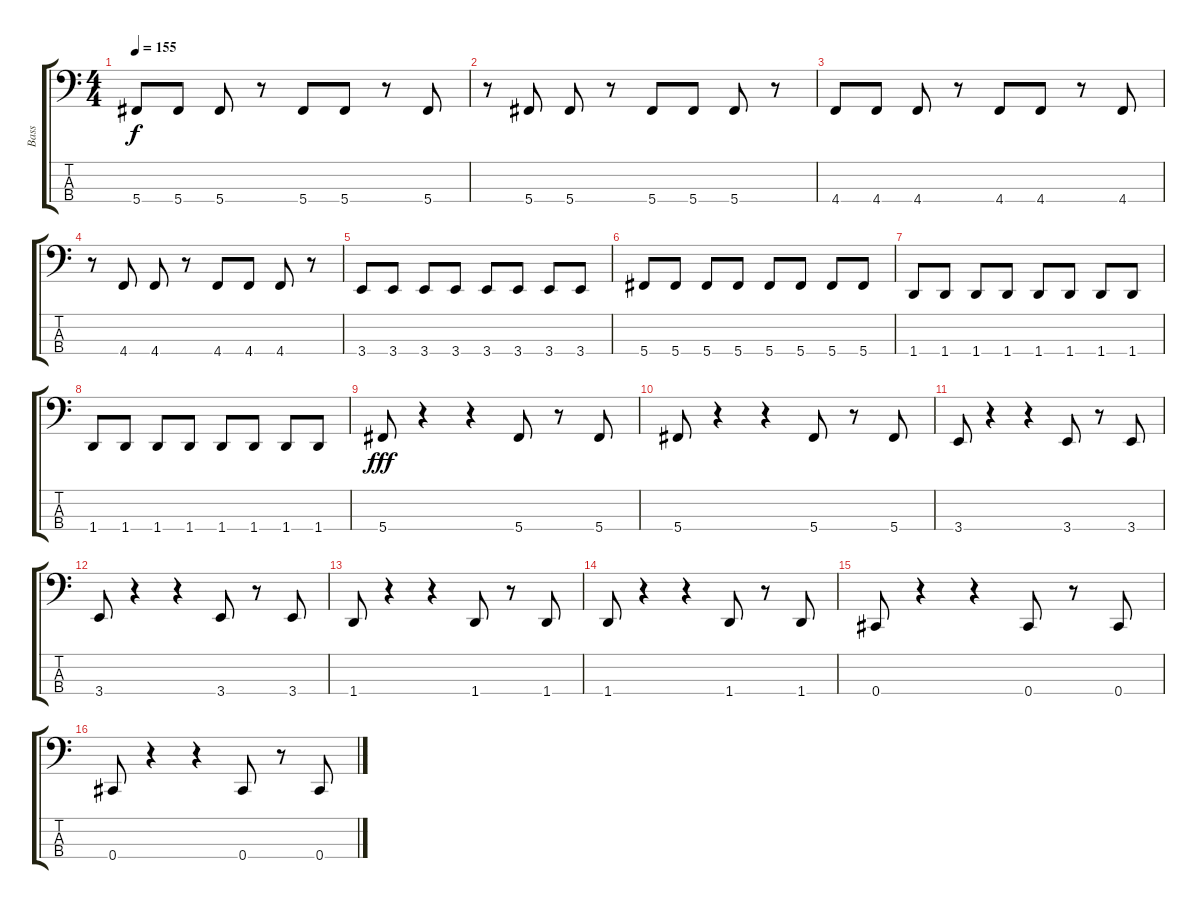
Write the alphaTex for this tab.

\track ("Bass" "Bass") {instrument electricbassfinger}
\staff {score tabs}
\tuning (Gb2 Db2 Ab1 Db1) {hide}
\ts (4 4)
\tempo 155
\clef f4
\ks c
5.4.8{dy f} 5.4.8 5.4.8 r.8 5.4.8 5.4.8 r.8 5.4.8 |
r.8 5.4.8 5.4.8 r.8 5.4.8 5.4.8 5.4.8 r.8 |
4.4.8 4.4.8 4.4.8 r.8 4.4.8 4.4.8 r.8 4.4.8 |
r.8 4.4.8 4.4.8 r.8 4.4.8 4.4.8 4.4.8 r.8 |
3.4.8 3.4.8 3.4.8 3.4.8 3.4.8 3.4.8 3.4.8 3.4.8 |
5.4.8 5.4.8 5.4.8 5.4.8 5.4.8 5.4.8 5.4.8 5.4.8 |
1.4.8 1.4.8 1.4.8 1.4.8 1.4.8 1.4.8 1.4.8 1.4.8 |
1.4.8 1.4.8 1.4.8 1.4.8 1.4.8 1.4.8 1.4.8 1.4.8 |
5.4.8{dy fff} r.4 r.4 5.4.8 r.8 5.4.8 |
5.4.8 r.4 r.4 5.4.8 r.8 5.4.8 |
3.4.8 r.4 r.4 3.4.8 r.8 3.4.8 |
3.4.8 r.4 r.4 3.4.8 r.8 3.4.8 |
1.4.8 r.4 r.4 1.4.8 r.8 1.4.8 |
1.4.8 r.4 r.4 1.4.8 r.8 1.4.8 |
0.4.8 r.4 r.4 0.4.8 r.8 0.4.8 |
0.4.8 r.4 r.4 0.4.8 r.8 0.4.8
